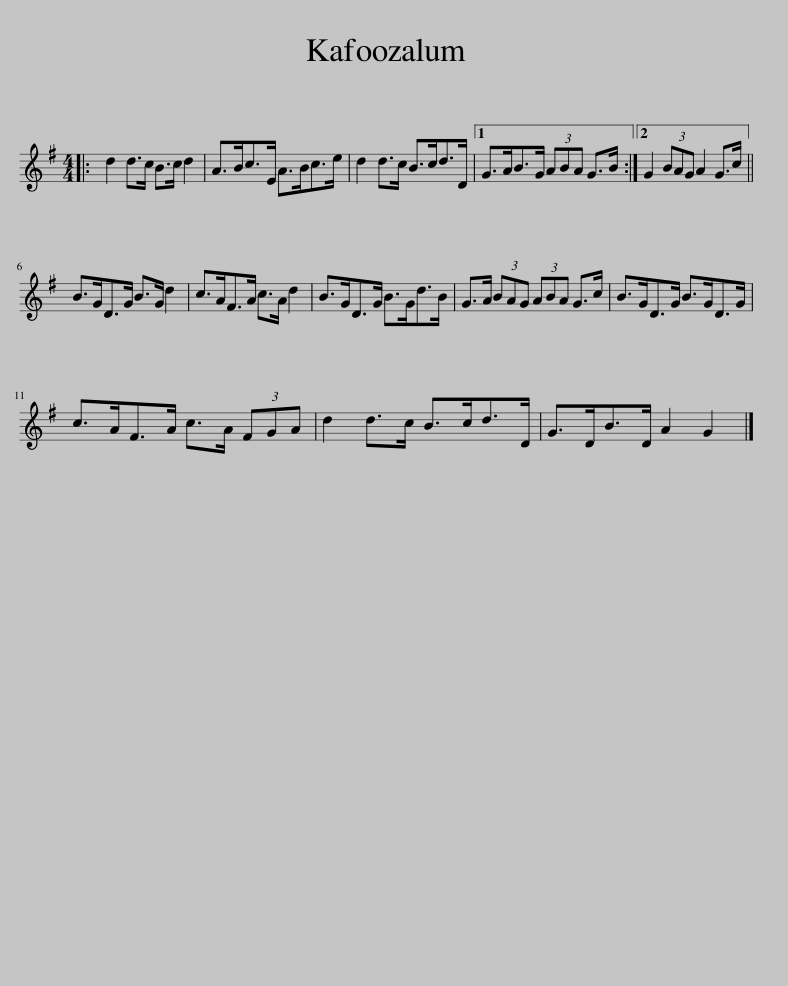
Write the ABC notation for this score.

X:1
L:1/8
M:4/4
I:linebreak $
K:G
V:1 treble
V:1
|: d2 d>c B>c d2 | A>Bc>E A>Bc>e | d2 d>c B>cd>D |1 G>AB>G (3ABA G>B :|2 G2 (3BAG A2 G>c ||$ %5
 B>GD>G B>G d2 | c>AF>A c>A d2 | B>GD>G B>Gd>B | G>A (3BAG (3ABA G>c | B>GD>G B>GD>G |$ %10
 c>AF>A c>A (3FGA | d2 d>c B>cd>D | G>DB>D A2 G2 |] %13
